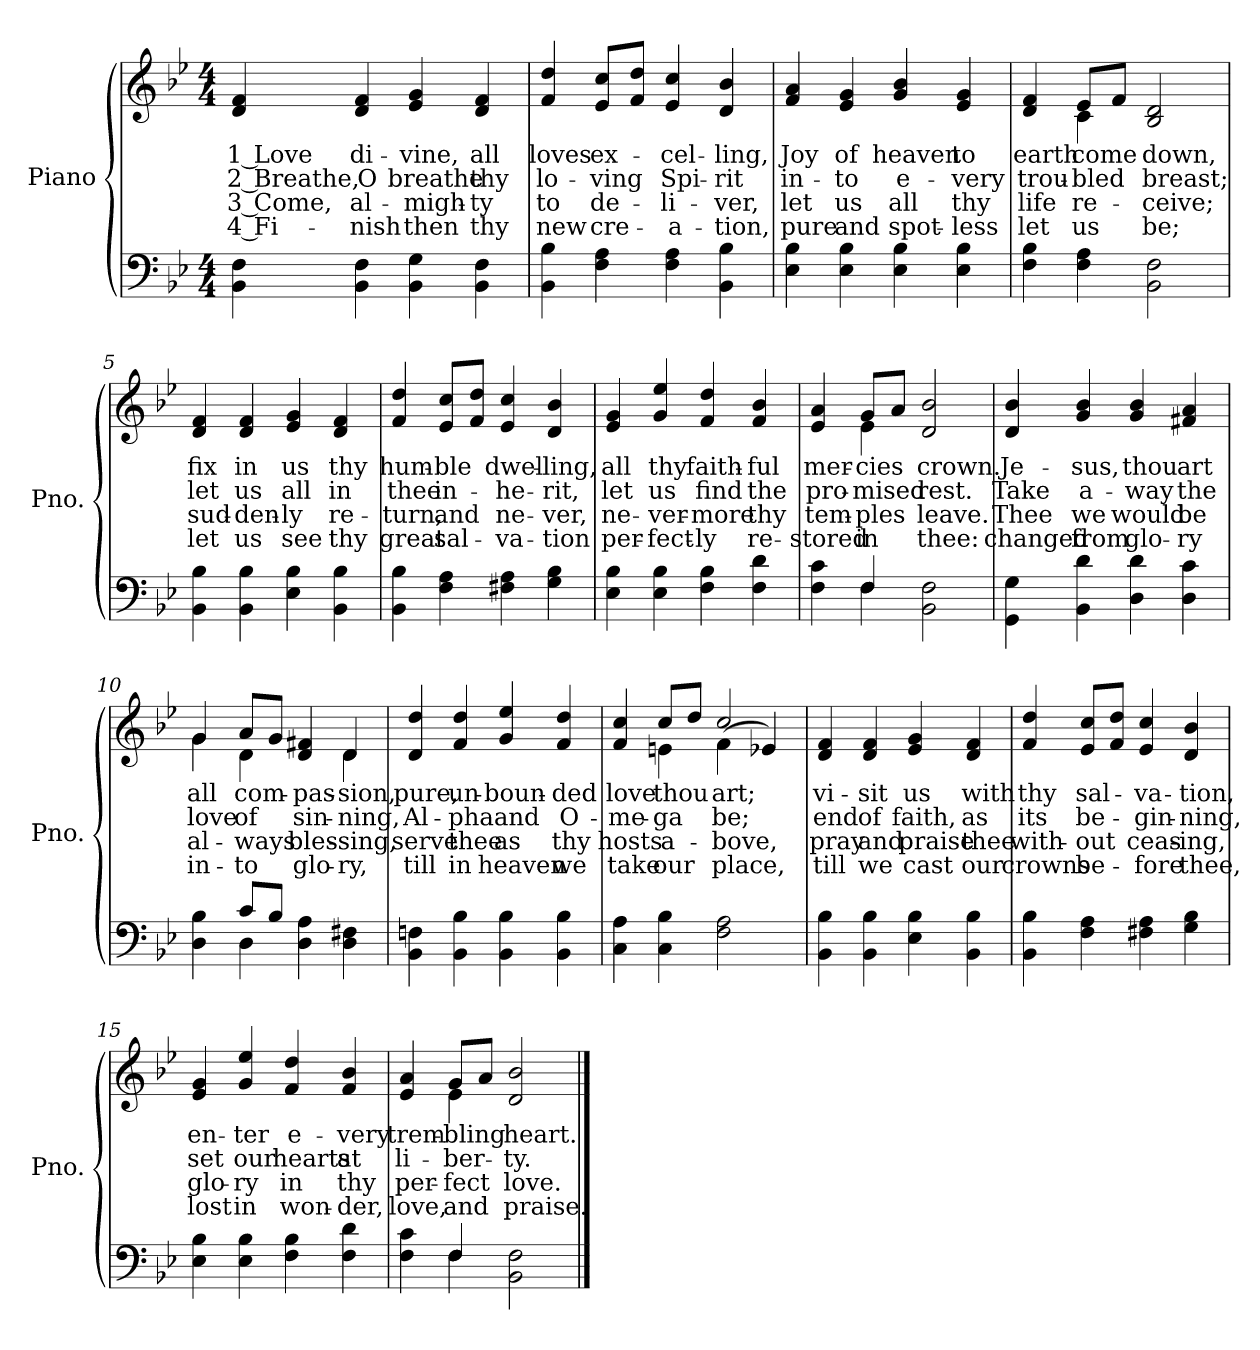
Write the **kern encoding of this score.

**kern	**kern	**text	**text	**text	**text
*part2	*part1	*part1	*part1	*part1	*part1
*staff2	*staff1	*staff1	*staff1	*staff1	*staff1
*I"Piano	*I"Piano	*	*	*	*
*I'Pno.	*I'Pno.	*	*	*	*
!!LO:PB:g=z
*clefF4	*clefG2	*	*	*	*
*k[b-e-]	*k[b-e-]	*	*	*	*
*B-:	*B-:	*	*	*	*
*M4/4	*M4/4	*	*	*	*
=1	=1	=1	=1	=1	=1
!	!	!LO:LY:b:color=#000000	!LO:LY:b:color=#000000	!LO:LY:b:color=#000000	!LO:LY:b:color=#000000
4BB-i\ 4Fi	4di/ 4fi	1 Love	2 Breathe,	-3 Come,	4 Fi-
!	!	!LO:LY:b:color=#000000	!LO:LY:b:color=#000000	!LO:LY:b:color=#000000	!LO:LY:b:color=#000000
4BB-i\ 4Fi	4di/ 4fi	di-	O	al-	-nish
!	!	!LO:LY:b:color=#000000	!LO:LY:b:color=#000000	!LO:LY:b:color=#000000	!LO:LY:b:color=#000000
4BB-i\ 4Gi	4e-i/ 4gi	-vine,	breathe	migh-	-then
!	!	!LO:LY:b:color=#000000	!LO:LY:b:color=#000000	!LO:LY:b:color=#000000	!LO:LY:b:color=#000000
4BB-i\ 4Fi	4di/ 4fi	all	thy	ty	thy
=2	=2	=2	=2	=2	=2
!	!	!LO:LY:b:color=#000000	!LO:LY:b:color=#000000	!LO:LY:b:color=#000000	!LO:LY:b:color=#000000
4BB-i\ 4B-i	4fi/ 4ddi	loves	lo-	to	new
!	!	!LO:LY:b:color=#000000	!LO:LY:b:color=#000000	!LO:LY:b:color=#000000	!LO:LY:b:color=#000000
4Fi\ 4Ai	8e-i/ 8cciL	ex-	-ving	de-	-cre-
.	8fi/ 8ddiJ	.	.	.	.
!	!	!LO:LY:b:color=#000000	!LO:LY:b:color=#000000	!LO:LY:b:color=#000000	!LO:LY:b:color=#000000
4Fi\ 4Ai	4e-i/ 4cci	-cel-	Spi-	-li-	-a-
!	!	!LO:LY:b:color=#000000	!LO:LY:b:color=#000000	!LO:LY:b:color=#000000	!LO:LY:b:color=#000000
4BB-i\ 4B-i	4di/ 4b-i	-ling,	-rit	-ver,	tion,
=3	=3	=3	=3	=3	=3
!	!	!LO:LY:b:color=#000000	!LO:LY:b:color=#000000	!LO:LY:b:color=#000000	!LO:LY:b:color=#000000
4E-i\ 4B-i	4fi/ 4ai	Joy	in-	let	pure
!	!	!LO:LY:b:color=#000000	!LO:LY:b:color=#000000	!LO:LY:b:color=#000000	!LO:LY:b:color=#000000
4E-i\ 4B-i	4e-i/ 4gi	of	-to	us	and
!	!	!LO:LY:b:color=#000000	!LO:LY:b:color=#000000	!LO:LY:b:color=#000000	!LO:LY:b:color=#000000
4E-i\ 4B-i	4gi/ 4b-i	heaven	e-	all	spot-
!	!	!LO:LY:b:color=#000000	!LO:LY:b:color=#000000	!LO:LY:b:color=#000000	!LO:LY:b:color=#000000
4E-i\ 4B-i	4e-i/ 4gi	to	-very	-thy	less
!!LO:LB:g=z
=4	=4	=4	=4	=4	=4
!	!	!LO:LY:b:color=#000000	!LO:LY:b:color=#000000	!LO:LY:b:color=#000000	!LO:LY:b:color=#000000
*	*^	*	*	*	*
4Fi\ 4B-i	4di/ 4fi	4ryy	earth	trou-	life	let
!	!	!	!LO:LY:b:color=#000000	!LO:LY:b:color=#000000	!LO:LY:b:color=#000000	!LO:LY:b:color=#000000
4Fi\ 4Ai	8e-i/L	4ci\	come	-bled	re-	-us
.	8fi/J	.	.	.	.	.
!	!	!	!LO:LY:b:color=#000000	!LO:LY:b:color=#000000	!LO:LY:b:color=#000000	!LO:LY:b:color=#000000
2BB-i\ 2Fi	2B-i/ 2di	2ryy	down,	breast;	ceive;	be;
=5	=5	=5	=5	=5	=5	=5
!	!	!	!LO:LY:b:color=#000000	!LO:LY:b:color=#000000	!LO:LY:b:color=#000000	!LO:LY:b:color=#000000
*	*v	*v	*	*	*	*
4BB-i\ 4B-i	4di/ 4fi	fix	let	sud-	-let
!	!	!LO:LY:b:color=#000000	!LO:LY:b:color=#000000	!LO:LY:b:color=#000000	!LO:LY:b:color=#000000
4BB-i\ 4B-i	4di/ 4fi	in	us	den-	-us
!	!	!LO:LY:b:color=#000000	!LO:LY:b:color=#000000	!LO:LY:b:color=#000000	!LO:LY:b:color=#000000
4E-i\ 4B-i	4e-i/ 4gi	us	all	ly	see
!	!	!LO:LY:b:color=#000000	!LO:LY:b:color=#000000	!LO:LY:b:color=#000000	!LO:LY:b:color=#000000
4BB-i\ 4B-i	4di/ 4fi	thy	in	re-	-thy
=6	=6	=6	=6	=6	=6
!	!	!LO:LY:b:color=#000000	!LO:LY:b:color=#000000	!LO:LY:b:color=#000000	!LO:LY:b:color=#000000
4BB-i\ 4B-i	4fi/ 4ddi	hum-	thee	turn,	great
!	!	!LO:LY:b:color=#000000	!LO:LY:b:color=#000000	!LO:LY:b:color=#000000	!LO:LY:b:color=#000000
4Fi\ 4Ai	8e-i/ 8cciL	-ble	in-	and	sal-
.	8fi/ 8ddiJ	.	.	.	.
!	!	!LO:LY:b:color=#000000	!LO:LY:b:color=#000000	!LO:LY:b:color=#000000	!LO:LY:b:color=#000000
4F#Xi\ 4Ai	4e-i/ 4cci	dwel-	-he-	-ne-	-va-
!	!	!LO:LY:b:color=#000000	!LO:LY:b:color=#000000	!LO:LY:b:color=#000000	!LO:LY:b:color=#000000
4Gi\ 4B-i	4di/ 4b-i	-ling,	-rit,	-ver,	tion
!!LO:LB:g=z
=7	=7	=7	=7	=7	=7
!	!	!LO:LY:b:color=#000000	!LO:LY:b:color=#000000	!LO:LY:b:color=#000000	!LO:LY:b:color=#000000
4E-i\ 4B-i	4e-i/ 4gi	all	let	ne-	-per-
!	!	!LO:LY:b:color=#000000	!LO:LY:b:color=#000000	!LO:LY:b:color=#000000	!LO:LY:b:color=#000000
4E-i\ 4B-i	4gi/ 4ee-i	thy	us	-ver-	-fect-
!	!	!LO:LY:b:color=#000000	!LO:LY:b:color=#000000	!LO:LY:b:color=#000000	!LO:LY:b:color=#000000
4Fi\ 4B-i	4fi/ 4ddi	faith-	find	-more	ly
!	!	!LO:LY:b:color=#000000	!LO:LY:b:color=#000000	!LO:LY:b:color=#000000	!LO:LY:b:color=#000000
4Fi\ 4di	4fi/ 4b-i	-ful	the	thy	re-
=8	=8	=8	=8	=8	=8
*^	*	*	*	*	*
!	!	!	!LO:LY:b:color=#000000	!LO:LY:b:color=#000000	!LO:LY:b:color=#000000	!LO:LY:b:color=#000000
*	*	*^	*	*	*	*
4Fi\ 4ci	4ryy	4e-i/ 4ai	4ryy	mer-	pro-	-tem-	-stored
!	!	!	!	!LO:LY:b:color=#000000	!LO:LY:b:color=#000000	!LO:LY:b:color=#000000	!LO:LY:b:color=#000000
4Fi/	4Fi\	8gi/L	4e-i\	-cies	-mised	ples	in
.	.	8ai/J	.	.	.	.	.
!	!	!	!	!LO:LY:b:color=#000000	!LO:LY:b:color=#000000	!LO:LY:b:color=#000000	!LO:LY:b:color=#000000
2BB-i\ 2Fi	2ryy	2di/ 2b-i	2ryy	crown.	rest.	leave.	thee:
=9	=9	=9	=9	=9	=9	=9	=9
!	!	!	!	!LO:LY:b:color=#000000	!LO:LY:b:color=#000000	!LO:LY:b:color=#000000	!LO:LY:b:color=#000000
*v	*v	*	*	*	*	*	*
*	*v	*v	*	*	*	*
4GGi\ 4Gi	4di/ 4b-i	Je-	Take	Thee	changed
!	!	!LO:LY:b:color=#000000	!LO:LY:b:color=#000000	!LO:LY:b:color=#000000	!LO:LY:b:color=#000000
4BB-i\ 4di	4gi/ 4b-i	-sus,	a-	we	from
!	!	!LO:LY:b:color=#000000	!LO:LY:b:color=#000000	!LO:LY:b:color=#000000	!LO:LY:b:color=#000000
4Di\ 4di	4gi/ 4b-i	thou	-way	would	glo-
!	!	!LO:LY:b:color=#000000	!LO:LY:b:color=#000000	!LO:LY:b:color=#000000	!LO:LY:b:color=#000000
4Di\ 4ci	4f#Xi/ 4ai	art	the	-be	ry
!!LO:LB:g=z
=10	=10	=10	=10	=10	=10
*^	*	*	*	*	*
!	!	!	!LO:LY:b:color=#000000	!LO:LY:b:color=#000000	!LO:LY:b:color=#000000	!LO:LY:b:color=#000000
*	*	*^	*	*	*	*
4Di\ 4B-i	4ryy	4gi/	4gi\	all	love	al-	-in-
!	!	!	!	!LO:LY:b:color=#000000	!LO:LY:b:color=#000000	!LO:LY:b:color=#000000	!LO:LY:b:color=#000000
8ci/L	4Di\	8ai/L	4di\	com-	of	-ways	to
8B-i/J	.	8gi/J	.	.	.	.	.
!	!	!	!	!LO:LY:b:color=#000000	!LO:LY:b:color=#000000	!LO:LY:b:color=#000000	!LO:LY:b:color=#000000
4Di\ 4Ai	2ryy	4di/ 4f#Xi	4ryy	-pas-	sin-	bles-	-glo-
!	!	!	!	!LO:LY:b:color=#000000	!LO:LY:b:color=#000000	!LO:LY:b:color=#000000	!LO:LY:b:color=#000000
4Di\ 4F#Xi	.	4di/	4di\	-sion,	-ning,	-sing,	ry,
*v	*v	*	*	*	*	*	*
=11	=11	=11	=11	=11	=11	=11
!	!	!	!LO:LY:b:color=#000000	!LO:LY:b:color=#000000	!LO:LY:b:color=#000000	!LO:LY:b:color=#000000
*	*v	*v	*	*	*	*
4BB-i\ 4Fni	4di/ 4ddi	pure,	Al-	serve	till
!	!	!LO:LY:b:color=#000000	!LO:LY:b:color=#000000	!LO:LY:b:color=#000000	!LO:LY:b:color=#000000
4BB-i\ 4B-i	4fi/ 4ddi	un-	-pha	thee	in
!	!	!LO:LY:b:color=#000000	!LO:LY:b:color=#000000	!LO:LY:b:color=#000000	!LO:LY:b:color=#000000
4BB-i\ 4B-i	4gi/ 4ee-i	-boun-	and	as	heaven
!	!	!LO:LY:b:color=#000000	!LO:LY:b:color=#000000	!LO:LY:b:color=#000000	!LO:LY:b:color=#000000
4BB-i\ 4B-i	4fi/ 4ddi	-ded	O-	thy	we
=12	=12	=12	=12	=12	=12
!	!	!LO:LY:b:color=#000000	!LO:LY:b:color=#000000	!LO:LY:b:color=#000000	!LO:LY:b:color=#000000
*	*^	*	*	*	*
4Ci\ 4Ai	4fi/ 4cci	4ryy	love	-me-	hosts	take
!	!	!	!LO:LY:b:color=#000000	!LO:LY:b:color=#000000	!LO:LY:b:color=#000000	!LO:LY:b:color=#000000
4Ci\ 4B-i	8cci/L	4eni\	thou	-ga	a-	-our
.	8ddi/J	.	.	.	.	.
!	!	!	!LO:LY:b:color=#000000	!LO:LY:b:color=#000000	!LO:LY:b:color=#000000	!LO:LY:b:color=#000000
2Fi\ 2Ai	2cci/	(4fi\	art;	be;	bove,	place,
.	.	4e-Xi/)	.	.	.	.
!!LO:LB:g=z
=13	=13	=13	=13	=13	=13	=13
!	!	!	!LO:LY:b:color=#000000	!LO:LY:b:color=#000000	!LO:LY:b:color=#000000	!LO:LY:b:color=#000000
*	*v	*v	*	*	*	*
4BB-i\ 4B-i	4di/ 4fi	vi-	end	pray	till
!	!	!LO:LY:b:color=#000000	!LO:LY:b:color=#000000	!LO:LY:b:color=#000000	!LO:LY:b:color=#000000
4BB-i\ 4B-i	4di/ 4fi	-sit	of	and	we
!	!	!LO:LY:b:color=#000000	!LO:LY:b:color=#000000	!LO:LY:b:color=#000000	!LO:LY:b:color=#000000
4E-i\ 4B-i	4e-i/ 4gi	us	faith,	praise	cast
!	!	!LO:LY:b:color=#000000	!LO:LY:b:color=#000000	!LO:LY:b:color=#000000	!LO:LY:b:color=#000000
4BB-i\ 4B-i	4di/ 4fi	with	as	thee	our
=14	=14	=14	=14	=14	=14
!	!	!LO:LY:b:color=#000000	!LO:LY:b:color=#000000	!LO:LY:b:color=#000000	!LO:LY:b:color=#000000
4BB-i\ 4B-i	4fi/ 4ddi	thy	its	with-	-crowns
!	!	!LO:LY:b:color=#000000	!LO:LY:b:color=#000000	!LO:LY:b:color=#000000	!LO:LY:b:color=#000000
4Fi\ 4Ai	8e-i/ 8cciL	sal-	be-	out	be-
.	8fi/ 8ddiJ	.	.	.	.
!	!	!LO:LY:b:color=#000000	!LO:LY:b:color=#000000	!LO:LY:b:color=#000000	!LO:LY:b:color=#000000
4F#Xi\ 4Ai	4e-i/ 4cci	-va-	-gin-	-ceas-	-fore
!	!	!LO:LY:b:color=#000000	!LO:LY:b:color=#000000	!LO:LY:b:color=#000000	!LO:LY:b:color=#000000
4Gi\ 4B-i	4di/ 4b-i	-tion,	-ning,	ing,	thee,
!!LO:LB:g=z
=15	=15	=15	=15	=15	=15
!	!	!LO:LY:b:color=#000000	!LO:LY:b:color=#000000	!LO:LY:b:color=#000000	!LO:LY:b:color=#000000
4E-i\ 4B-i	4e-i/ 4gi	en-	set	glo-	-lost
!	!	!LO:LY:b:color=#000000	!LO:LY:b:color=#000000	!LO:LY:b:color=#000000	!LO:LY:b:color=#000000
4E-i\ 4B-i	4gi/ 4ee-i	-ter	our	ry	in
!	!	!LO:LY:b:color=#000000	!LO:LY:b:color=#000000	!LO:LY:b:color=#000000	!LO:LY:b:color=#000000
4Fi\ 4B-i	4fi/ 4ddi	e-	hearts	in	won-
!	!	!LO:LY:b:color=#000000	!LO:LY:b:color=#000000	!LO:LY:b:color=#000000	!LO:LY:b:color=#000000
4Fi\ 4di	4fi/ 4b-i	-very	at	-thy	der,
=16	=16	=16	=16	=16	=16
*^	*	*	*	*	*
!	!	!	!LO:LY:b:color=#000000	!LO:LY:b:color=#000000	!LO:LY:b:color=#000000	!LO:LY:b:color=#000000
*	*	*^	*	*	*	*
4Fi\ 4ci	4ryy	4e-i/ 4ai	4ryy	trem-	li-	per-	-love,
!	!	!	!	!LO:LY:b:color=#000000	!LO:LY:b:color=#000000	!LO:LY:b:color=#000000	!LO:LY:b:color=#000000
4Fi/	4Fi\	8gi/L	4e-i\	-bling	-ber-	fect	and
.	.	8ai/J	.	.	.	.	.
!	!	!	!	!LO:LY:b:color=#000000	!LO:LY:b:color=#000000	!LO:LY:b:color=#000000	!LO:LY:b:color=#000000
2BB-i\ 2Fi	2ryy	2di/ 2b-i	2ryy	heart.	-ty.	love.	praise.
*v	*v	*	*	*	*	*	*
*	*v	*v	*	*	*	*
==	==	==	==	==	==
*-	*-	*-	*-	*-	*-
